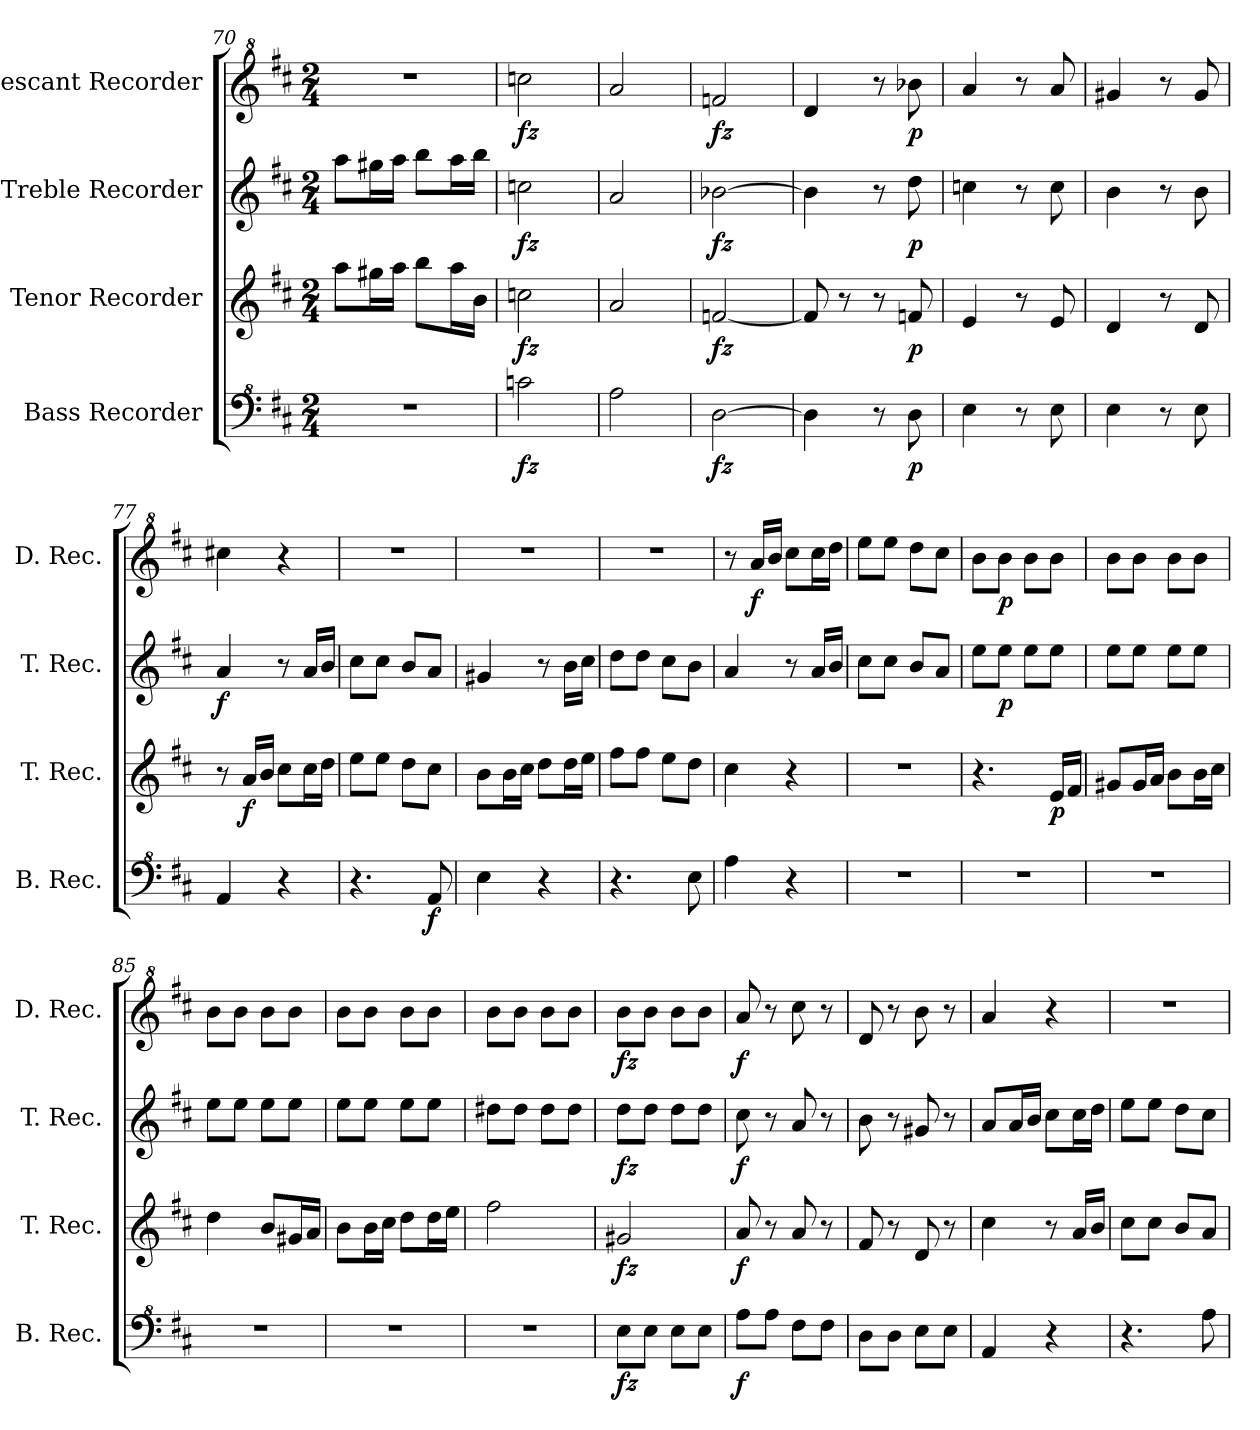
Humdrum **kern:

**kern	**dynam	**kern	**dynam	**kern	**dynam	**kern	**dynam
*part4	*part4	*part3	*part3	*part2	*part2	*part1	*part1
*staff4	*staff4	*staff3	*staff3	*staff2	*staff2	*staff1	*staff1
*I"Bass Recorder	*	*I"Tenor Recorder	*	*I"Treble Recorder	*	*I"Descant Recorder	*
*I'B. Rec.	*	*I'T. Rec.	*	*I'T. Rec.	*	*I'D. Rec.	*
*clefF^4	*	*clefG2	*	*clefG2	*	*clefG^2	*
*k[f#c#]	*	*k[f#c#]	*	*k[f#c#]	*	*k[f#c#]	*
*M2/4	*	*M2/4	*	*M2/4	*	*M2/4	*
=70	=70	=70	=70	=70	=70	=70	=70
2r	.	8aa\L	.	8aa\L	.	2r	.
.	.	16gg#X\L	.	16gg#X\L	.	.	.
.	.	16aa\JJ	.	16aa\JJ	.	.	.
.	.	8bb\L	.	8bb\L	.	.	.
.	.	16aa\L	.	16aa\L	.	.	.
.	.	16b\JJ	.	16bb\JJ	.	.	.
=71	=71	=71	=71	=71	=71	=71	=71
!	!LO:DY:b	!	!LO:DY:b	!	!LO:DY:b	!	!LO:DY:b
2ccn\	fz	2ccn\	fz	2ccn\	fz	2cccn\	fz
=72	=72	=72	=72	=72	=72	=72	=72
2a\	.	2a/	.	2a/	.	2aa/	.
=73	=73	=73	=73	=73	=73	=73	=73
!	!LO:DY:b	!	!LO:DY:b	!	!LO:DY:b	!	!LO:DY:b
[2d\	fz	[2fn/	fz	[2b-X\	fz	2ffn/	fz
=74	=74	=74	=74	=74	=74	=74	=74
4d\]	.	8f/]	.	4b-\]	.	4dd/	.
.	.	8r	.	.	.	.	.
8r	.	8r	.	8r	.	8r	.
!	!LO:DY:b	!	!LO:DY:b	!	!LO:DY:b	!	!LO:DY:b
8d\	p	8fn/	p	8dd\	p	8bb-X\	p
=75	=75	=75	=75	=75	=75	=75	=75
4e\	.	4e/	.	4ccn\	.	4aa/	.
8r	.	8r	.	8r	.	8r	.
8e\	.	8e/	.	8cc\	.	8aa/	.
=76	=76	=76	=76	=76	=76	=76	=76
4e\	.	4d/	.	4b\	.	4gg#X/	.
8r	.	8r	.	8r	.	8r	.
8e\	.	8d/	.	8b\	.	8gg#/	.
!!LO:LB:g=z
=77	=77	=77	=77	=77	=77	=77	=77
!	!	!	!	!	!LO:DY:b	!	!
4A/	.	8r	.	4a/	f	4ccc#X\	.
!	!	!	!LO:DY:b	!	!	!	!
.	.	16a/LL	f	.	.	.	.
.	.	16b/JJ	.	.	.	.	.
4r	.	8cc#\L	.	8r	.	4r	.
.	.	16cc#\L	.	16a/LL	.	.	.
.	.	16dd\JJ	.	16b/JJ	.	.	.
=78	=78	=78	=78	=78	=78	=78	=78
4.r	.	8ee\L	.	8cc#\L	.	2r	.
.	.	8ee\J	.	8cc#\J	.	.	.
.	.	8dd\L	.	8b/L	.	.	.
!	!LO:DY:b	!	!	!	!	!	!
8A/	f	8cc#\J	.	8a/J	.	.	.
=79	=79	=79	=79	=79	=79	=79	=79
4e\	.	8b\L	.	4g#X/	.	2r	.
.	.	16b\L	.	.	.	.	.
.	.	16cc#\JJ	.	.	.	.	.
4r	.	8dd\L	.	8r	.	.	.
.	.	16dd\L	.	16b\LL	.	.	.
.	.	16ee\JJ	.	16cc#\JJ	.	.	.
=80	=80	=80	=80	=80	=80	=80	=80
4.r	.	8ff#\L	.	8dd\L	.	2r	.
.	.	8ff#\J	.	8dd\J	.	.	.
.	.	8ee\L	.	8cc#\L	.	.	.
8e\	.	8dd\J	.	8b\J	.	.	.
=81	=81	=81	=81	=81	=81	=81	=81
4a\	.	4cc#\	.	4a/	.	8r	.
!	!	!	!	!	!	!	!LO:DY:b
.	.	.	.	.	.	16aa/LL	f
.	.	.	.	.	.	16bb/JJ	.
4r	.	4r	.	8r	.	8ccc#\L	.
.	.	.	.	16a/LL	.	16ccc#\L	.
.	.	.	.	16b/JJ	.	16ddd\JJ	.
=82	=82	=82	=82	=82	=82	=82	=82
2r	.	2r	.	8cc#\L	.	8eee\L	.
.	.	.	.	8cc#\J	.	8eee\J	.
.	.	.	.	8b/L	.	8ddd\L	.
.	.	.	.	8a/J	.	8ccc#\J	.
=83	=83	=83	=83	=83	=83	=83	=83
2r	.	4.r	.	8ee\L	.	8bb\L	.
!	!	!	!	!	!LO:DY:b	!	!LO:DY:b
.	.	.	.	8ee\J	p	8bb\J	p
.	.	.	.	8ee\L	.	8bb\L	.
!	!	!	!LO:DY:b	!	!	!	!
.	.	16e/LL	p	8ee\J	.	8bb\J	.
.	.	16f#/JJ	.	.	.	.	.
!!LO:LB:g=z
=84	=84	=84	=84	=84	=84	=84	=84
2r	.	8g#X/L	.	8ee\L	.	8bb\L	.
.	.	16g#/L	.	8ee\J	.	8bb\J	.
.	.	16a/JJ	.	.	.	.	.
.	.	8b\L	.	8ee\L	.	8bb\L	.
.	.	16b\L	.	8ee\J	.	8bb\J	.
.	.	16cc#\JJ	.	.	.	.	.
=85	=85	=85	=85	=85	=85	=85	=85
2r	.	4dd\	.	8ee\L	.	8bb\L	.
.	.	.	.	8ee\J	.	8bb\J	.
.	.	8b/L	.	8ee\L	.	8bb\L	.
.	.	16g#X/L	.	8ee\J	.	8bb\J	.
.	.	16a/JJ	.	.	.	.	.
=86	=86	=86	=86	=86	=86	=86	=86
2r	.	8b\L	.	8ee\L	.	8bb\L	.
.	.	16b\L	.	8ee\J	.	8bb\J	.
.	.	16cc#\JJ	.	.	.	.	.
.	.	8dd\L	.	8ee\L	.	8bb\L	.
.	.	16dd\L	.	8ee\J	.	8bb\J	.
.	.	16ee\JJ	.	.	.	.	.
=87	=87	=87	=87	=87	=87	=87	=87
2r	.	2ff#\	.	8dd#X\L	.	8bb\L	.
.	.	.	.	8dd#\J	.	8bb\J	.
.	.	.	.	8dd#\L	.	8bb\L	.
.	.	.	.	8dd#\J	.	8bb\J	.
=88	=88	=88	=88	=88	=88	=88	=88
!	!LO:DY:b	!	!LO:DY:b	!	!LO:DY:b	!	!LO:DY:b
8e\L	fz	2g#X/	fz	8dd\L	fz	8bb\L	fz
8e\J	.	.	.	8dd\J	.	8bb\J	.
8e\L	.	.	.	8dd\L	.	8bb\L	.
8e\J	.	.	.	8dd\J	.	8bb\J	.
=89	=89	=89	=89	=89	=89	=89	=89
!	!LO:DY:b	!	!LO:DY:b	!	!LO:DY:b	!	!LO:DY:b
8a\L	f	8a/	f	8cc#\	f	8aa/	f
8a\J	.	8r	.	8r	.	8r	.
8f#\L	.	8a/	.	8a/	.	8ccc#\	.
8f#\J	.	8r	.	8r	.	8r	.
=90	=90	=90	=90	=90	=90	=90	=90
8d\L	.	8f#/	.	8b\	.	8dd/	.
8d\J	.	8r	.	8r	.	8r	.
8e\L	.	8d/	.	8g#X/	.	8bb\	.
8e\J	.	8r	.	8r	.	8r	.
!!LO:PB:g=z
=91	=91	=91	=91	=91	=91	=91	=91
4A/	.	4cc#\	.	8a/L	.	4aa/	.
.	.	.	.	16a/L	.	.	.
.	.	.	.	16b/JJ	.	.	.
4r	.	8r	.	8cc#\L	.	4r	.
.	.	16a/LL	.	16cc#\L	.	.	.
.	.	16b/JJ	.	16dd\JJ	.	.	.
=92	=92	=92	=92	=92	=92	=92	=92
4.r	.	8cc#\L	.	8ee\L	.	2r	.
.	.	8cc#\J	.	8ee\J	.	.	.
.	.	8b/L	.	8dd\L	.	.	.
8a\	.	8a/J	.	8cc#\J	.	.	.
=	=	=	=	=	=	=	=
*-	*-	*-	*-	*-	*-	*-	*-
